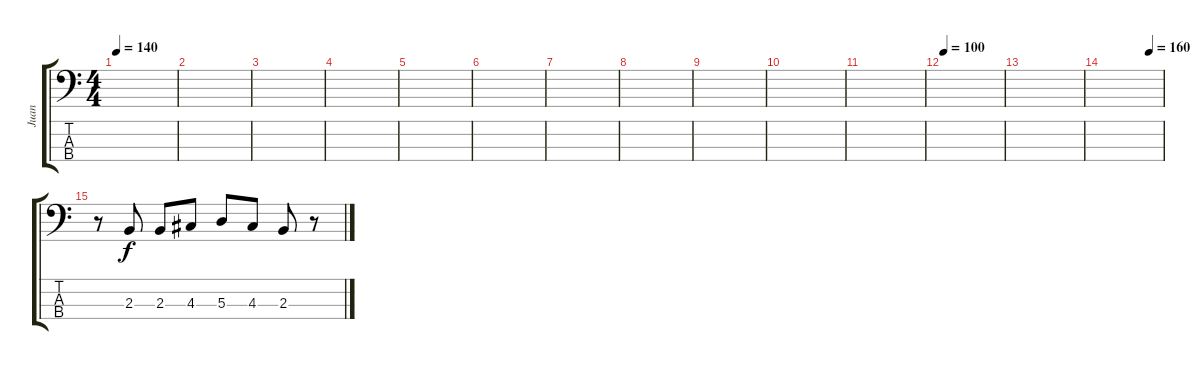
\track ("Juan" "Juan") {instrument electricbassfinger}
\staff {score tabs}
\tuning (G2 D2 A1 E1) {hide}
\ts (4 4)
\tempo 140
\clef f4
\ks c
|
|
|
|
|
|
|
|
|
|
|
\tempo 100
|
|
\tempo (160 0.78125)
|
r.8 2.3.8 2.3.8 4.3.8 5.3.8 4.3.8 2.3.8 r.8
